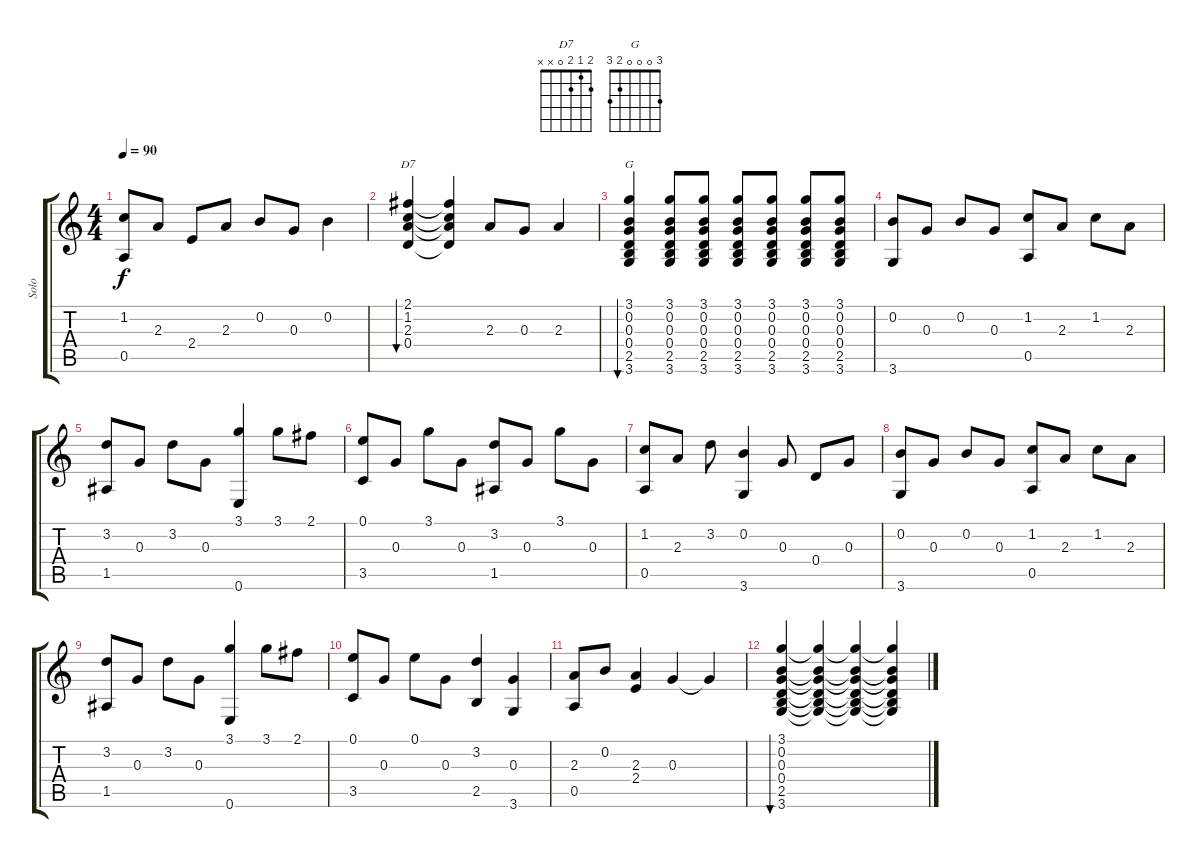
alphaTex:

\track ("Solo" "Solo") {instrument acousticguitarnylon}
\staff {score tabs}
\tuning (E4 B3 G3 D3 A2 E2) {hide}
\chord ("D7" 2 1 2 0 x x)
\chord ("G" 3 0 0 0 2 3)
\ts (4 4)
\tempo 90
\clef g2
\ks c
(1.2 0.5).8{dy f} 2.3.8 2.4.8 2.3.8 0.2.8 0.3.8 0.2.4 |
(2.1 1.2 2.3 0.4).4{bu 240 ch "D7"} (2.1{t} 1.2{t} 2.3{t} 0.4{t}).4 2.3.8 0.3.8 2.3.4 |
(3.1 0.2 0.3 0.4 2.5 3.6).4{bu 240 ch "G"} (3.1 0.2 0.3 0.4 2.5 3.6).8 (3.1 0.2 0.3 0.4 2.5 3.6).8 (3.1 0.2 0.3 0.4 2.5 3.6).8 (3.1 0.2 0.3 0.4 2.5 3.6).8 (3.1 0.2 0.3 0.4 2.5 3.6).8 (3.1 0.2 0.3 0.4 2.5 3.6).8 |
(0.2 3.6).8 0.3.8 0.2.8 0.3.8 (1.2 0.5).8 2.3.8 1.2.8 2.3.8 |
(3.2 1.5).8 0.3.8 3.2.8 0.3.8 (3.1 0.6).4 3.1.8 2.1.8 |
(0.1 3.5).8 0.3.8 3.1.8 0.3.8 (3.2 1.5).8 0.3.8 3.1.8 0.3.8 |
(1.2 0.5).8 2.3.8 3.2.8 (0.2 3.6).4 0.3.8 0.4.8 0.3.8 |
(0.2 3.6).8 0.3.8 0.2.8 0.3.8 (1.2 0.5).8 2.3.8 1.2.8 2.3.8 |
(3.2 1.5).8 0.3.8 3.2.8 0.3.8 (3.1 0.6).4 3.1.8 2.1.8 |
(0.1 3.5).8 0.3.8 0.1.8 0.3.8 (3.2 2.5).4 (0.3 3.6).4 |
(2.3 0.5).8 0.2.8 (2.3 2.4).4 0.3.4 0.3{t}.4 |
(3.1 0.2 0.3 0.4 2.5 3.6).4{bu 240} (3.1{t} 0.2{t} 0.3{t} 0.4{t} 2.5{t} 3.6{t}).4 (3.1{t} 0.2{t} 0.3{t} 0.4{t} 2.5{t} 3.6{t}).4 (3.1{t} 0.2{t} 0.3{t} 0.4{t} 2.5{t} 3.6{t}).4
